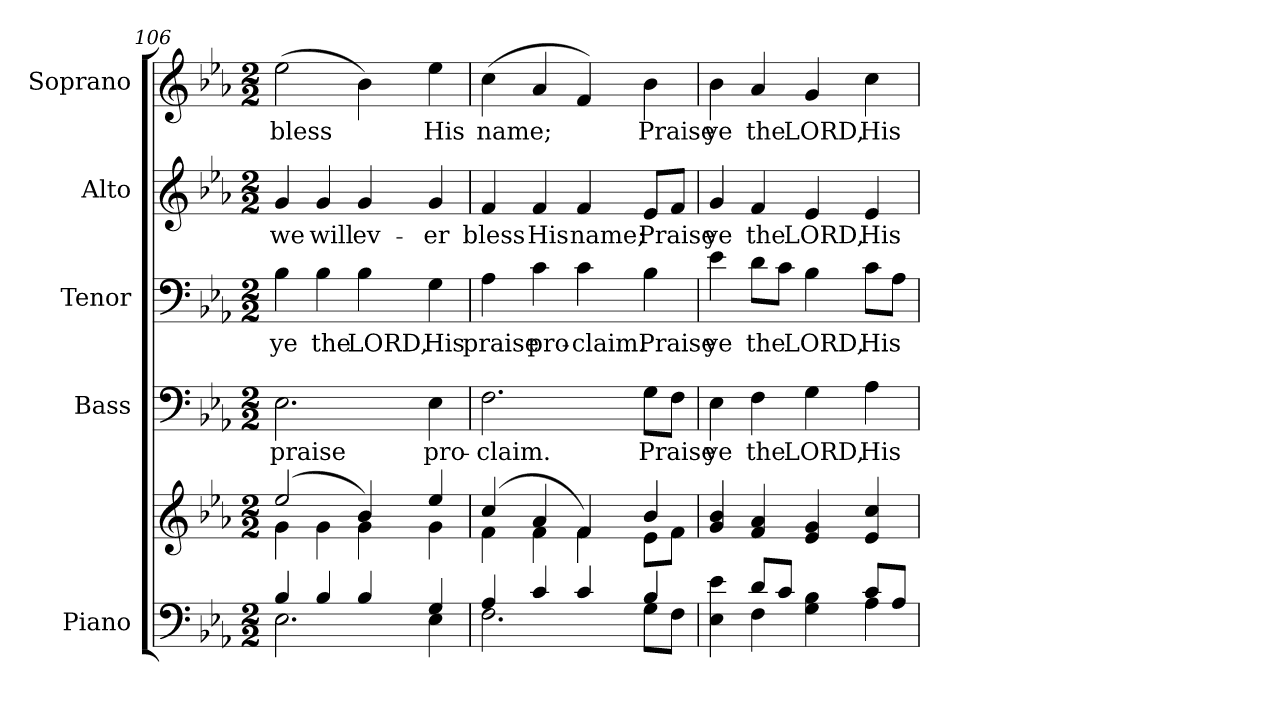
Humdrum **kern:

**kern	**kern	**kern	**text	**kern	**text	**kern	**text	**kern	**text
*part5	*part5	*part4	*part4	*part3	*part3	*part2	*part2	*part1	*part1
*staff6	*staff5	*staff4	*staff4	*staff3	*staff3	*staff2	*staff2	*staff1	*staff1
*I"Piano	*	*I"Bass	*	*I"Tenor	*	*I"Alto	*	*I"Soprano	*
*I'Pno.	*	*I'B.	*	*I'T.	*	*I'A.	*	*I'S.	*
*clefF4	*clefG2	*clefF4	*	*clefF4	*	*clefG2	*	*clefG2	*
*k[b-e-a-]	*k[b-e-a-]	*k[b-e-a-]	*	*k[b-e-a-]	*	*k[b-e-a-]	*	*k[b-e-a-]	*
*E-:	*E-:	*E-:	*	*E-:	*	*E-:	*	*E-:	*
*M2/2	*M2/2	*M2/2	*	*M2/2	*	*M2/2	*	*M2/2	*
=106	=106	=106	=106	=106	=106	=106	=106	=106	=106
*^	*^	*	*	*	*	*	*	*	*
!	!	!	!	!	!LO:LY:b:color=#000000	!	!	!	!	!	!
!	!	!	!	!	!	!	!LO:LY:b:color=#000000	!	!	!	!
!	!	!	!	!	!	!	!	!	!LO:LY:b:color=#000000	!	!
!	!	!	!	!	!	!	!	!	!	!	!LO:LY:b:color=#000000
4B-i/	2.E-i\	(2ee-i/	4gi\	2.E-i\	praise	4B-i\	ye	4gi/	we	(2ee-i\	bless
!	!	!	!	!	!	!	!LO:LY:b:color=#000000	!	!	!	!
!	!	!	!	!	!	!	!	!	!LO:LY:b:color=#000000	!	!
4B-i/	.	.	4gi\	.	.	4B-i\	the	4gi/	will	.	.
!	!	!	!	!	!	!	!LO:LY:b:color=#000000	!	!	!	!
!	!	!	!	!	!	!	!	!	!LO:LY:b:color=#000000	!	!
4B-i/	.	4b-i/)	4gi\	.	.	4B-i\	LORD,	4gi/	ev-	4b-i\)	.
!	!	!	!	!	!LO:LY:b:color=#000000	!	!	!	!	!	!
!	!	!	!	!	!	!	!LO:LY:b:color=#000000	!	!	!	!
!	!	!	!	!	!	!	!	!	!LO:LY:b:color=#000000	!	!
!	!	!	!	!	!	!	!	!	!	!	!LO:LY:b:color=#000000
4Gi/	4E-i\	4ee-i/	4gi\	4E-i\	pro-	4Gi\	His	4gi/	-er	4ee-i\	His
=107	=107	=107	=107	=107	=107	=107	=107	=107	=107	=107	=107
*	*^	*	*	*	*	*	*	*	*	*	*
!	!	!	!	!	!	!LO:LY:b:color=#000000	!	!	!	!	!	!
!	!	!	!	!	!	!	!	!LO:LY:b:color=#000000	!	!	!	!
!	!	!	!	!	!	!	!	!	!	!LO:LY:b:color=#000000	!	!
!	!	!	!	!	!	!	!	!	!	!	!	!LO:LY:b:color=#000000
4A-i/	2.Fi\	2ryy	(4cci/	4fi\	2.Fi\	-claim.	4A-i\	praise	4fi/	bless	(4cci\	name;
!	!	!	!	!	!	!	!	!LO:LY:b:color=#000000	!	!	!	!
!	!	!	!	!	!	!	!	!	!	!LO:LY:b:color=#000000	!	!
4ci/	.	.	4a-i/	4fi\	.	.	4ci\	pro-	4fi/	His	4a-i/	.
!	!	!	!	!	!	!	!	!LO:LY:b:color=#000000	!	!	!	!
!	!	!	!	!	!	!	!	!	!	!LO:LY:b:color=#000000	!	!
4ci/	.	4ryy	4fi/)	4fi\	.	.	4ci\	-claim.	4fi/	name;	4fi/)	.
!	!	!	!	!	!	!LO:LY:b:color=#000000	!	!	!	!	!	!
!	!	!	!	!	!	!	!	!LO:LY:b:color=#000000	!	!	!	!
!	!	!	!	!	!	!	!	!	!	!LO:LY:b:color=#000000	!	!
!	!	!	!	!	!	!	!	!	!	!	!	!LO:LY:b:color=#000000
4B-i/	8Gi\L	4ryy	4b-i/	8e-i\L	8Gi\L	Praise	4B-i\	Praise	8e-i/L	Praise	4b-i\	Praise
.	8Fi\J	.	.	8fi\J	8Fi\J	.	.	.	8fi/J	.	.	.
*	*v	*v	*	*	*	*	*	*	*	*	*	*
*	*	*v	*v	*	*	*	*	*	*	*	*
=108	=108	=108	=108	=108	=108	=108	=108	=108	=108	=108
*	*	*^	*	*	*	*	*	*	*	*
!	!	!	!	!	!LO:LY:b:color=#000000	!	!	!	!	!	!
*	*	*v	*v	*	*	*	*	*	*	*	*
*	*	*^	*	*	*	*	*	*	*	*
!	!	!	!	!	!	!	!LO:LY:b:color=#000000	!	!	!	!
*	*	*v	*v	*	*	*	*	*	*	*	*
*	*	*^	*	*	*	*	*	*	*	*
!	!	!	!	!	!	!	!	!	!LO:LY:b:color=#000000	!	!
*	*	*v	*v	*	*	*	*	*	*	*	*
*	*	*^	*	*	*	*	*	*	*	*
!	!	!	!	!	!	!	!	!	!	!	!LO:LY:b:color=#000000
*	*	*v	*v	*	*	*	*	*	*	*	*
4E-i\ 4e-i	4ryy	4gi/ 4b-i	4E-i\	ye	4e-i\	ye	4gi/	ye	4b-i\	ye
!	!	!	!	!LO:LY:b:color=#000000	!	!	!	!	!	!
!	!	!	!	!	!	!LO:LY:b:color=#000000	!	!	!	!
!	!	!	!	!	!	!	!	!LO:LY:b:color=#000000	!	!
!	!	!	!	!	!	!	!	!	!	!LO:LY:b:color=#000000
8di/L	4Fi\	4fi/ 4a-i	4Fi\	the	8di\L	the	4fi/	the	4a-i/	the
8ci/J	.	.	.	.	8ci\J	.	.	.	.	.
!	!	!	!	!LO:LY:b:color=#000000	!	!	!	!	!	!
!	!	!	!	!	!	!LO:LY:b:color=#000000	!	!	!	!
!	!	!	!	!	!	!	!	!LO:LY:b:color=#000000	!	!
!	!	!	!	!	!	!	!	!	!	!LO:LY:b:color=#000000
4Gi\ 4B-i	4ryy	4e-i/ 4gi	4Gi\	LORD,	4B-i\	LORD,	4e-i/	LORD,	4gi/	LORD,
!	!	!	!	!LO:LY:b:color=#000000	!	!	!	!	!	!
!	!	!	!	!	!	!LO:LY:b:color=#000000	!	!	!	!
!	!	!	!	!	!	!	!	!LO:LY:b:color=#000000	!	!
!	!	!	!	!	!	!	!	!	!	!LO:LY:b:color=#000000
8ci/L	4A-i\	4e-i/ 4cci	4A-i\	His	8ci\L	His	4e-i/	His	4cci\	His
8A-i/J	.	.	.	.	8A-i\J	.	.	.	.	.
*v	*v	*	*	*	*	*	*	*	*	*
=	=	=	=	=	=	=	=	=	=
*-	*-	*-	*-	*-	*-	*-	*-	*-	*-
